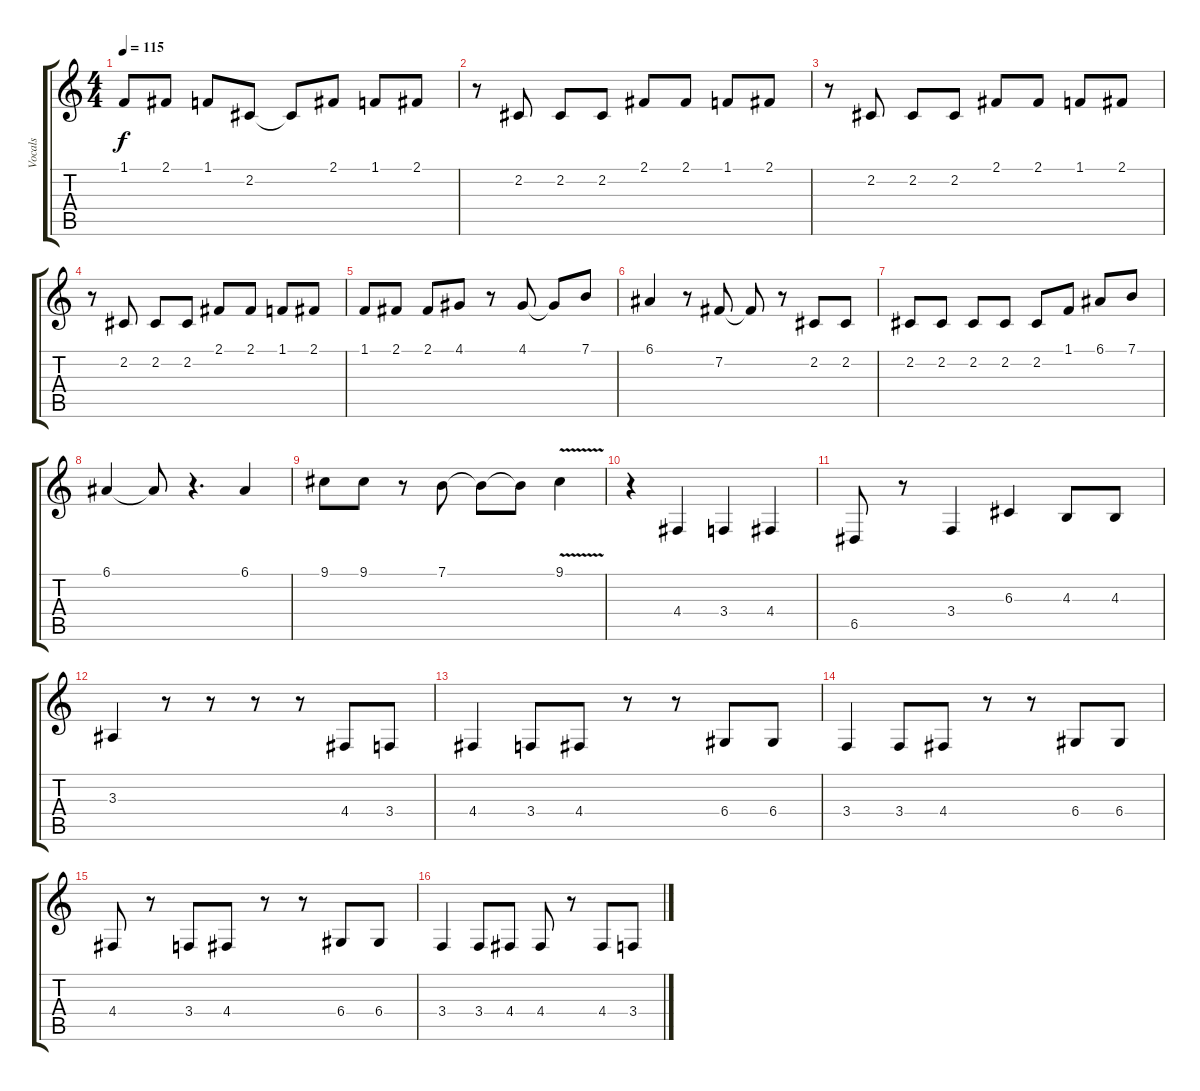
\track ("Vocals" "Vocals") {instrument tenorsax}
\staff {score tabs}
\tuning (E4 B3 G3 D3 A2 E2) {hide}
\ts (4 4)
\tempo 115
\clef g2
\ks c
1.1{t}.8{dy f} 2.1.8 1.1.8 2.2.8 2.2{t}.8 2.1.8 1.1.8 2.1.8 |
r.8 2.2.8 2.2.8 2.2.8 2.1.8 2.1.8 1.1.8 2.1.8 |
r.8 2.2.8 2.2.8 2.2.8 2.1.8 2.1.8 1.1.8 2.1.8 |
r.8 2.2.8 2.2.8 2.2.8 2.1.8 2.1.8 1.1.8 2.1.8 |
1.1.8 2.1.8 2.1.8 4.1.8 r.8 4.1.8 4.1{t}.8 7.1.8 |
6.1.4 r.8 7.2.8 7.2{t}.8 r.8 2.2.8 2.2.8 |
2.2.8 2.2.8 2.2.8 2.2.8 2.2.8 1.1.8 6.1.8 7.1.8 |
6.1.4 6.1{t}.8 r.4{d} 6.1.4 |
9.1.8 9.1.8 r.8 7.1.8 7.1{t}.8 7.1{t}.8 9.1{v}.4 |
r.4 4.4.4 3.4.4 4.4.4 |
6.5.8 r.8 3.4.4 6.3.4 4.3.8 4.3.8 |
3.3.4 r.8 r.8 r.8 r.8 4.4.8 3.4.8 |
4.4.4 3.4.8 4.4.8 r.8 r.8 6.4.8 6.4.8 |
3.4.4 3.4.8 4.4.8 r.8 r.8 6.4.8 6.4.8 |
4.4.8 r.8 3.4.8 4.4.8 r.8 r.8 6.4.8 6.4.8 |
3.4.4 3.4.8 4.4.8 4.4.8 r.8 4.4.8 3.4.8
